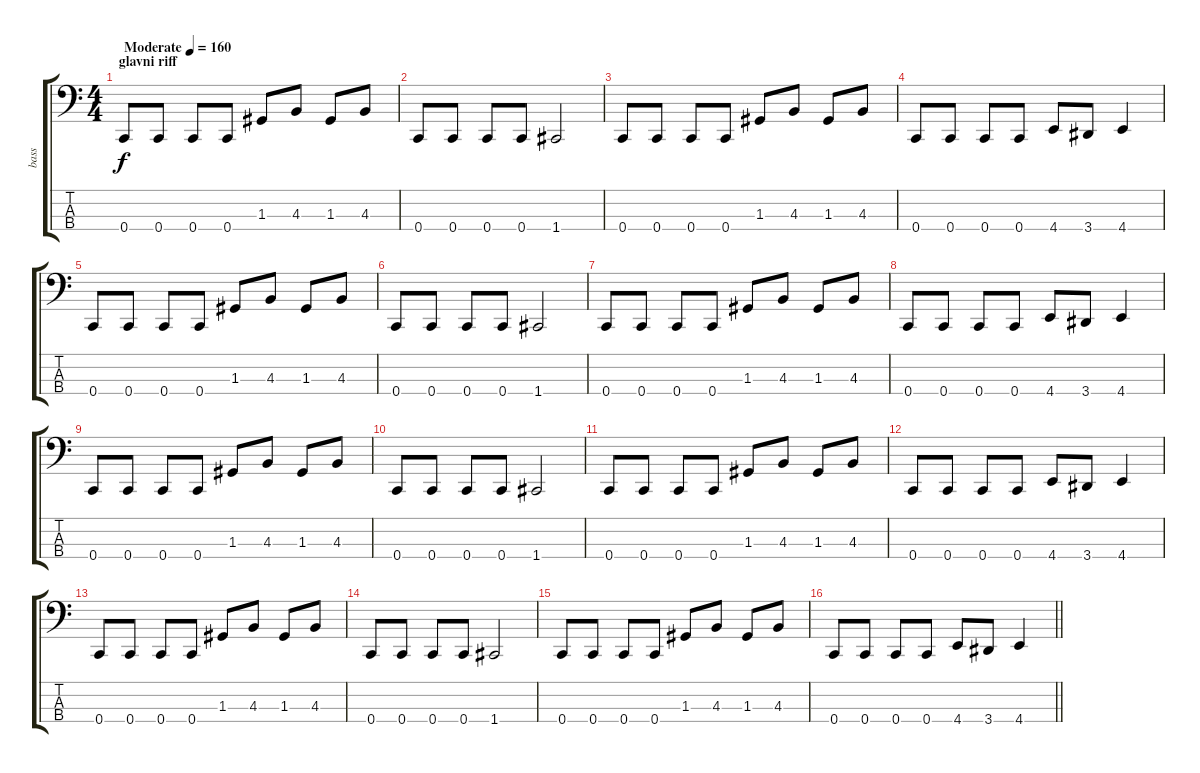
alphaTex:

\track ("bass" "bass") {instrument electricbasspick}
\staff {score tabs}
\tuning (F2 C2 G1 C1) {hide}
\ts (4 4)
\section ("" "glavni riff")
\tempo (160 "Moderate")
\clef f4
\ks c
0.4.8{dy f instrument electricbasspick} 0.4.8 0.4.8 0.4.8 1.3.8 4.3.8 1.3.8 4.3.8 |
0.4.8 0.4.8 0.4.8 0.4.8 1.4.2 |
0.4.8 0.4.8 0.4.8 0.4.8 1.3.8 4.3.8 1.3.8 4.3.8 |
0.4.8 0.4.8 0.4.8 0.4.8 4.4.8 3.4.8 4.4.4 |
0.4.8 0.4.8 0.4.8 0.4.8 1.3.8 4.3.8 1.3.8 4.3.8 |
0.4.8 0.4.8 0.4.8 0.4.8 1.4.2 |
0.4.8 0.4.8 0.4.8 0.4.8 1.3.8 4.3.8 1.3.8 4.3.8 |
0.4.8 0.4.8 0.4.8 0.4.8 4.4.8 3.4.8 4.4.4 |
0.4.8 0.4.8 0.4.8 0.4.8 1.3.8 4.3.8 1.3.8 4.3.8 |
0.4.8 0.4.8 0.4.8 0.4.8 1.4.2 |
0.4.8 0.4.8 0.4.8 0.4.8 1.3.8 4.3.8 1.3.8 4.3.8 |
0.4.8 0.4.8 0.4.8 0.4.8 4.4.8 3.4.8 4.4.4 |
0.4.8 0.4.8 0.4.8 0.4.8 1.3.8 4.3.8 1.3.8 4.3.8 |
0.4.8 0.4.8 0.4.8 0.4.8 1.4.2 |
0.4.8 0.4.8 0.4.8 0.4.8 1.3.8 4.3.8 1.3.8 4.3.8 |
\barLineRight lightlight
0.4.8 0.4.8 0.4.8 0.4.8 4.4.8 3.4.8 4.4.4
